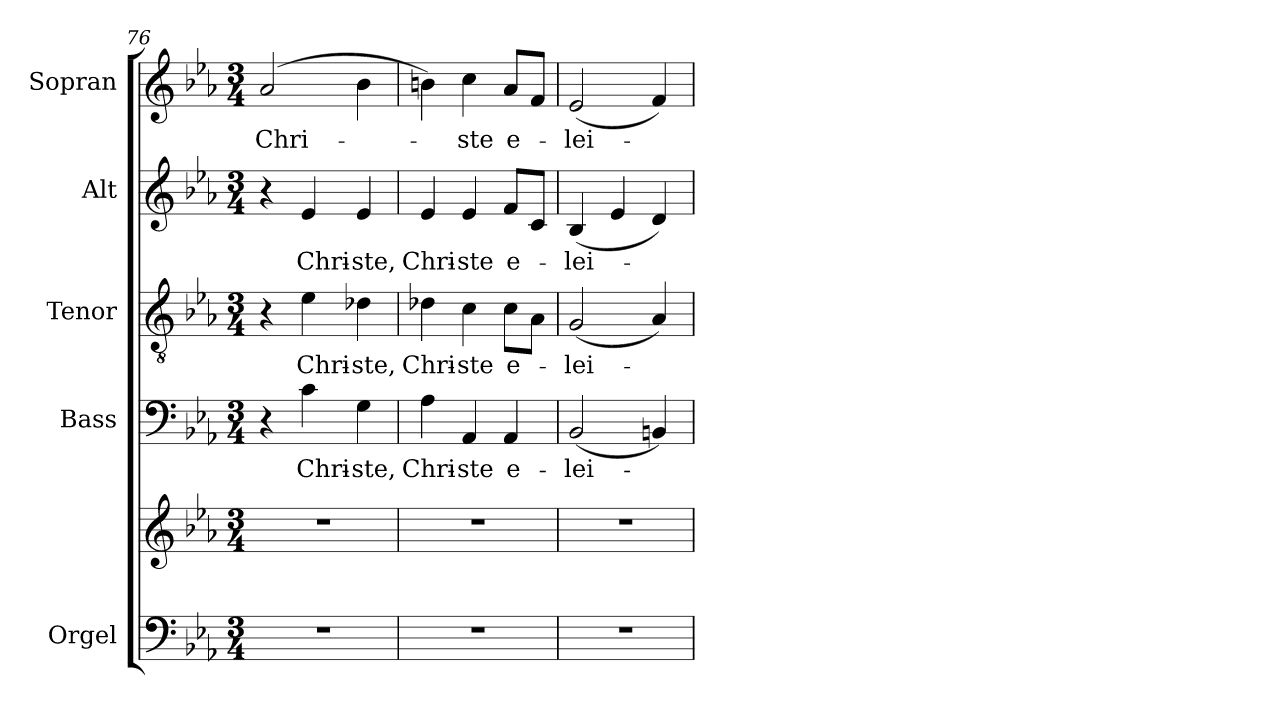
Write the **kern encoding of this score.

**kern	**kern	**kern	**text	**kern	**text	**kern	**text	**kern	**text
*part5	*part5	*part4	*part4	*part3	*part3	*part2	*part2	*part1	*part1
*staff6	*staff5	*staff4	*staff4	*staff3	*staff3	*staff2	*staff2	*staff1	*staff1
*I"Orgel	*	*I"Bass	*	*I"Tenor	*	*I"Alt	*	*I"Sopran	*
*I'Org.	*	*I'B.	*	*I'T.	*	*I'A.	*	*I'S.	*
*clefF4	*clefG2	*clefF4	*	*clefGv2	*	*clefG2	*	*clefG2	*
*k[b-e-a-]	*k[b-e-a-]	*k[b-e-a-]	*	*k[b-e-a-]	*	*k[b-e-a-]	*	*k[b-e-a-]	*
*E-:	*E-:	*E-:	*	*E-:	*	*E-:	*	*E-:	*
*M3/4	*M3/4	*M3/4	*	*M3/4	*	*M3/4	*	*M3/4	*
=76	=76	=76	=76	=76	=76	=76	=76	=76	=76
!	!	!	!	!	!	!	!	!	!LO:LY:b
2.r	2.r	4r	.	4r	.	4r	.	(2a-/	Chri-
!	!	!	!LO:LY:b	!	!LO:LY:b	!	!LO:LY:b	!	!
.	.	4c\	Chri-	4e-\	Chri-	4e-/	Chri-	.	.
!	!	!	!LO:LY:b	!	!LO:LY:b	!	!LO:LY:b	!	!
.	.	4G\	-ste,	4d-X\	-ste,	4e-/	-ste,	4b-\	.
=77	=77	=77	=77	=77	=77	=77	=77	=77	=77
!	!	!	!LO:LY:b	!	!LO:LY:b	!	!LO:LY:b	!	!
2.r	2.r	4A-\	Chri-	4d-X\	Chri-	4e-/	Chri-	4bn\)	.
!	!	!	!LO:LY:b	!	!LO:LY:b	!	!LO:LY:b	!	!LO:LY:b
.	.	4AA-/	-ste	4c\	-ste	4e-/	-ste	4cc\	-ste
!	!	!	!LO:LY:b	!	!LO:LY:b	!	!LO:LY:b	!	!LO:LY:b
.	.	4AA-/	e-	8c\L	e-	8f/L	e-	8a-/L	e-
.	.	.	.	8A-\J	.	8c/J	.	8f/J	.
=78	=78	=78	=78	=78	=78	=78	=78	=78	=78
!	!	!	!LO:LY:b	!	!LO:LY:b	!	!LO:LY:b	!	!LO:LY:b
2.r	2.r	(<2BB-/	-lei-	(<2G/	-lei-	(<4B-/	-lei-	(<2e-/	-lei-
.	.	.	.	.	.	4e-/	.	.	.
.	.	4BBn/)	.	4A-/)	.	4d/)	.	4f/)	.
=	=	=	=	=	=	=	=	=	=
*-	*-	*-	*-	*-	*-	*-	*-	*-	*-
